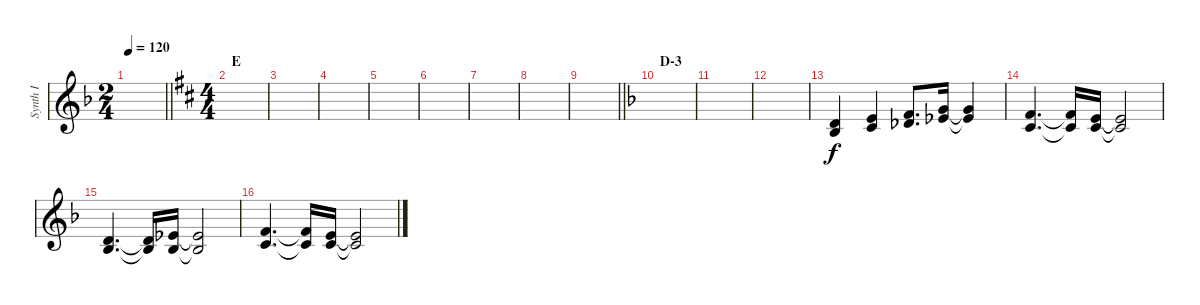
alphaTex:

\track ("Synth I" "Synth I") {instrument guitarfretnoise}
\staff {score}
\tuning (E4 B3 G3 D3 A2 E2) {hide}
\ts (2 4)
\tempo 120
\clef g2
\barLineRight lightlight
\ks f
|
\ts (4 4)
\section ("" "E")
\ks d
|
|
|
|
|
|
|
\barLineRight lightlight
|
\section ("" "D-3")
\ks f
|
|
|
(3.2 3.3).4{dy f volume 8 instrument pad7halo} (0.1 1.2).4 (1.1 2.2).8{d} (3.1 4.2).16 (3.1{t} 4.2{t}).4 |
(1.2 10.3).4{d} (1.2{t} 10.3{t}).16 (0.1 1.2).16 (0.1{t} 1.2{t}).2 |
(3.2 3.3).4{d} (3.2{t} 3.3{t}).16 (4.2 3.3).16 (4.2{t} 3.3{t}).2 |
(1.2 10.3).4{d} (1.2{t} 10.3{t}).16 (0.1 1.2).16 (0.1{t} 1.2{t}).2
